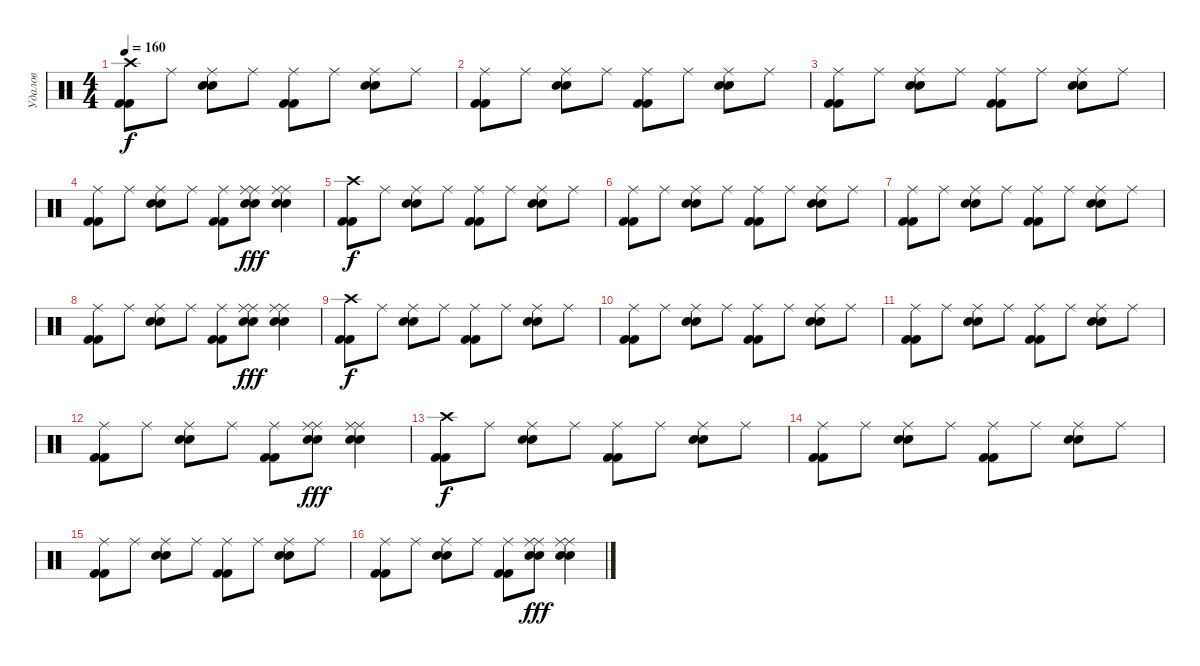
\track ("Удалов" "Удалов") {instrument percussion}
\staff {score}
\articulation defaults
\ts (4 4)
\tempo 160
\clef neutral
\ks c
("Crash high (hit)" "Kick (hit) 2" "Kick (hit) 2").8{dy f volume 14} "Ride (middle)".8 ("Ride (middle)" "Electric Snare (hit)" "Electric Snare (hit)").8 "Ride (middle)".8 ("Ride (middle)" "Kick (hit) 2" "Kick (hit) 2").8 "Ride (middle)".8 ("Ride (middle)" "Electric Snare (hit)" "Electric Snare (hit)").8 "Ride (middle)".8 |
("Ride (middle)" "Kick (hit) 2" "Kick (hit) 2").8 "Ride (middle)".8 ("Ride (middle)" "Electric Snare (hit)" "Electric Snare (hit)").8 "Ride (middle)".8 ("Ride (middle)" "Kick (hit) 2" "Kick (hit) 2").8 "Ride (middle)".8 ("Ride (middle)" "Electric Snare (hit)" "Electric Snare (hit)").8 "Ride (middle)".8 |
("Ride (middle)" "Kick (hit) 2" "Kick (hit) 2").8 "Ride (middle)".8 ("Ride (middle)" "Electric Snare (hit)" "Electric Snare (hit)").8 "Ride (middle)".8 ("Ride (middle)" "Kick (hit) 2" "Kick (hit) 2").8 "Ride (middle)".8 ("Ride (middle)" "Electric Snare (hit)" "Electric Snare (hit)").8 "Ride (middle)".8 |
("Ride (middle)" "Kick (hit) 2" "Kick (hit) 2").8 "Ride (middle)".8 ("Ride (middle)" "Electric Snare (hit)" "Electric Snare (hit)").8 "Ride (middle)".8 ("Ride (middle)" "Kick (hit) 2" "Kick (hit) 2").8 ("Ride (middle)" "Ride (middle)" "Electric Snare (hit)" "Electric Snare (hit)").8{dy fff} ("Ride (middle)" "Ride (middle)" "Electric Snare (hit)" "Electric Snare (hit)").4 |
("Crash high (hit)" "Kick (hit) 2" "Kick (hit) 2").8{dy f} "Ride (middle)".8 ("Ride (middle)" "Electric Snare (hit)" "Electric Snare (hit)").8 "Ride (middle)".8 ("Ride (middle)" "Kick (hit) 2" "Kick (hit) 2").8 "Ride (middle)".8 ("Ride (middle)" "Electric Snare (hit)" "Electric Snare (hit)").8 "Ride (middle)".8 |
("Ride (middle)" "Kick (hit) 2" "Kick (hit) 2").8 "Ride (middle)".8 ("Ride (middle)" "Electric Snare (hit)" "Electric Snare (hit)").8 "Ride (middle)".8 ("Ride (middle)" "Kick (hit) 2" "Kick (hit) 2").8 "Ride (middle)".8 ("Ride (middle)" "Electric Snare (hit)" "Electric Snare (hit)").8 "Ride (middle)".8 |
("Ride (middle)" "Kick (hit) 2" "Kick (hit) 2").8 "Ride (middle)".8 ("Ride (middle)" "Electric Snare (hit)" "Electric Snare (hit)").8 "Ride (middle)".8 ("Ride (middle)" "Kick (hit) 2" "Kick (hit) 2").8 "Ride (middle)".8 ("Ride (middle)" "Electric Snare (hit)" "Electric Snare (hit)").8 "Ride (middle)".8 |
("Ride (middle)" "Kick (hit) 2" "Kick (hit) 2").8 "Ride (middle)".8 ("Ride (middle)" "Electric Snare (hit)" "Electric Snare (hit)").8 "Ride (middle)".8 ("Ride (middle)" "Kick (hit) 2" "Kick (hit) 2").8 ("Ride (middle)" "Ride (middle)" "Electric Snare (hit)" "Electric Snare (hit)").8{dy fff} ("Ride (middle)" "Ride (middle)" "Electric Snare (hit)" "Electric Snare (hit)").4 |
("Crash high (hit)" "Kick (hit) 2" "Kick (hit) 2").8{dy f} "Ride (middle)".8 ("Ride (middle)" "Electric Snare (hit)" "Electric Snare (hit)").8 "Ride (middle)".8 ("Ride (middle)" "Kick (hit) 2" "Kick (hit) 2").8 "Ride (middle)".8 ("Ride (middle)" "Electric Snare (hit)" "Electric Snare (hit)").8 "Ride (middle)".8 |
("Ride (middle)" "Kick (hit) 2" "Kick (hit) 2").8 "Ride (middle)".8 ("Ride (middle)" "Electric Snare (hit)" "Electric Snare (hit)").8 "Ride (middle)".8 ("Ride (middle)" "Kick (hit) 2" "Kick (hit) 2").8 "Ride (middle)".8 ("Ride (middle)" "Electric Snare (hit)" "Electric Snare (hit)").8 "Ride (middle)".8 |
("Ride (middle)" "Kick (hit) 2" "Kick (hit) 2").8 "Ride (middle)".8 ("Ride (middle)" "Electric Snare (hit)" "Electric Snare (hit)").8 "Ride (middle)".8 ("Ride (middle)" "Kick (hit) 2" "Kick (hit) 2").8 "Ride (middle)".8 ("Ride (middle)" "Electric Snare (hit)" "Electric Snare (hit)").8 "Ride (middle)".8 |
("Ride (middle)" "Kick (hit) 2" "Kick (hit) 2").8 "Ride (middle)".8 ("Ride (middle)" "Electric Snare (hit)" "Electric Snare (hit)").8 "Ride (middle)".8 ("Ride (middle)" "Kick (hit) 2" "Kick (hit) 2").8 ("Ride (middle)" "Ride (middle)" "Electric Snare (hit)" "Electric Snare (hit)").8{dy fff} ("Ride (middle)" "Ride (middle)" "Electric Snare (hit)" "Electric Snare (hit)").4 |
("Crash high (hit)" "Kick (hit) 2" "Kick (hit) 2").8{dy f} "Ride (middle)".8 ("Ride (middle)" "Electric Snare (hit)" "Electric Snare (hit)").8 "Ride (middle)".8 ("Ride (middle)" "Kick (hit) 2" "Kick (hit) 2").8 "Ride (middle)".8 ("Ride (middle)" "Electric Snare (hit)" "Electric Snare (hit)").8 "Ride (middle)".8 |
("Ride (middle)" "Kick (hit) 2" "Kick (hit) 2").8 "Ride (middle)".8 ("Ride (middle)" "Electric Snare (hit)" "Electric Snare (hit)").8 "Ride (middle)".8 ("Ride (middle)" "Kick (hit) 2" "Kick (hit) 2").8 "Ride (middle)".8 ("Ride (middle)" "Electric Snare (hit)" "Electric Snare (hit)").8 "Ride (middle)".8 |
("Ride (middle)" "Kick (hit) 2" "Kick (hit) 2").8 "Ride (middle)".8 ("Ride (middle)" "Electric Snare (hit)" "Electric Snare (hit)").8 "Ride (middle)".8 ("Ride (middle)" "Kick (hit) 2" "Kick (hit) 2").8 "Ride (middle)".8 ("Ride (middle)" "Electric Snare (hit)" "Electric Snare (hit)").8 "Ride (middle)".8 |
("Ride (middle)" "Kick (hit) 2" "Kick (hit) 2").8 "Ride (middle)".8 ("Ride (middle)" "Electric Snare (hit)" "Electric Snare (hit)").8 "Ride (middle)".8 ("Ride (middle)" "Kick (hit) 2" "Kick (hit) 2").8 ("Ride (middle)" "Ride (middle)" "Electric Snare (hit)" "Electric Snare (hit)").8{dy fff} ("Ride (middle)" "Ride (middle)" "Electric Snare (hit)" "Electric Snare (hit)").4
